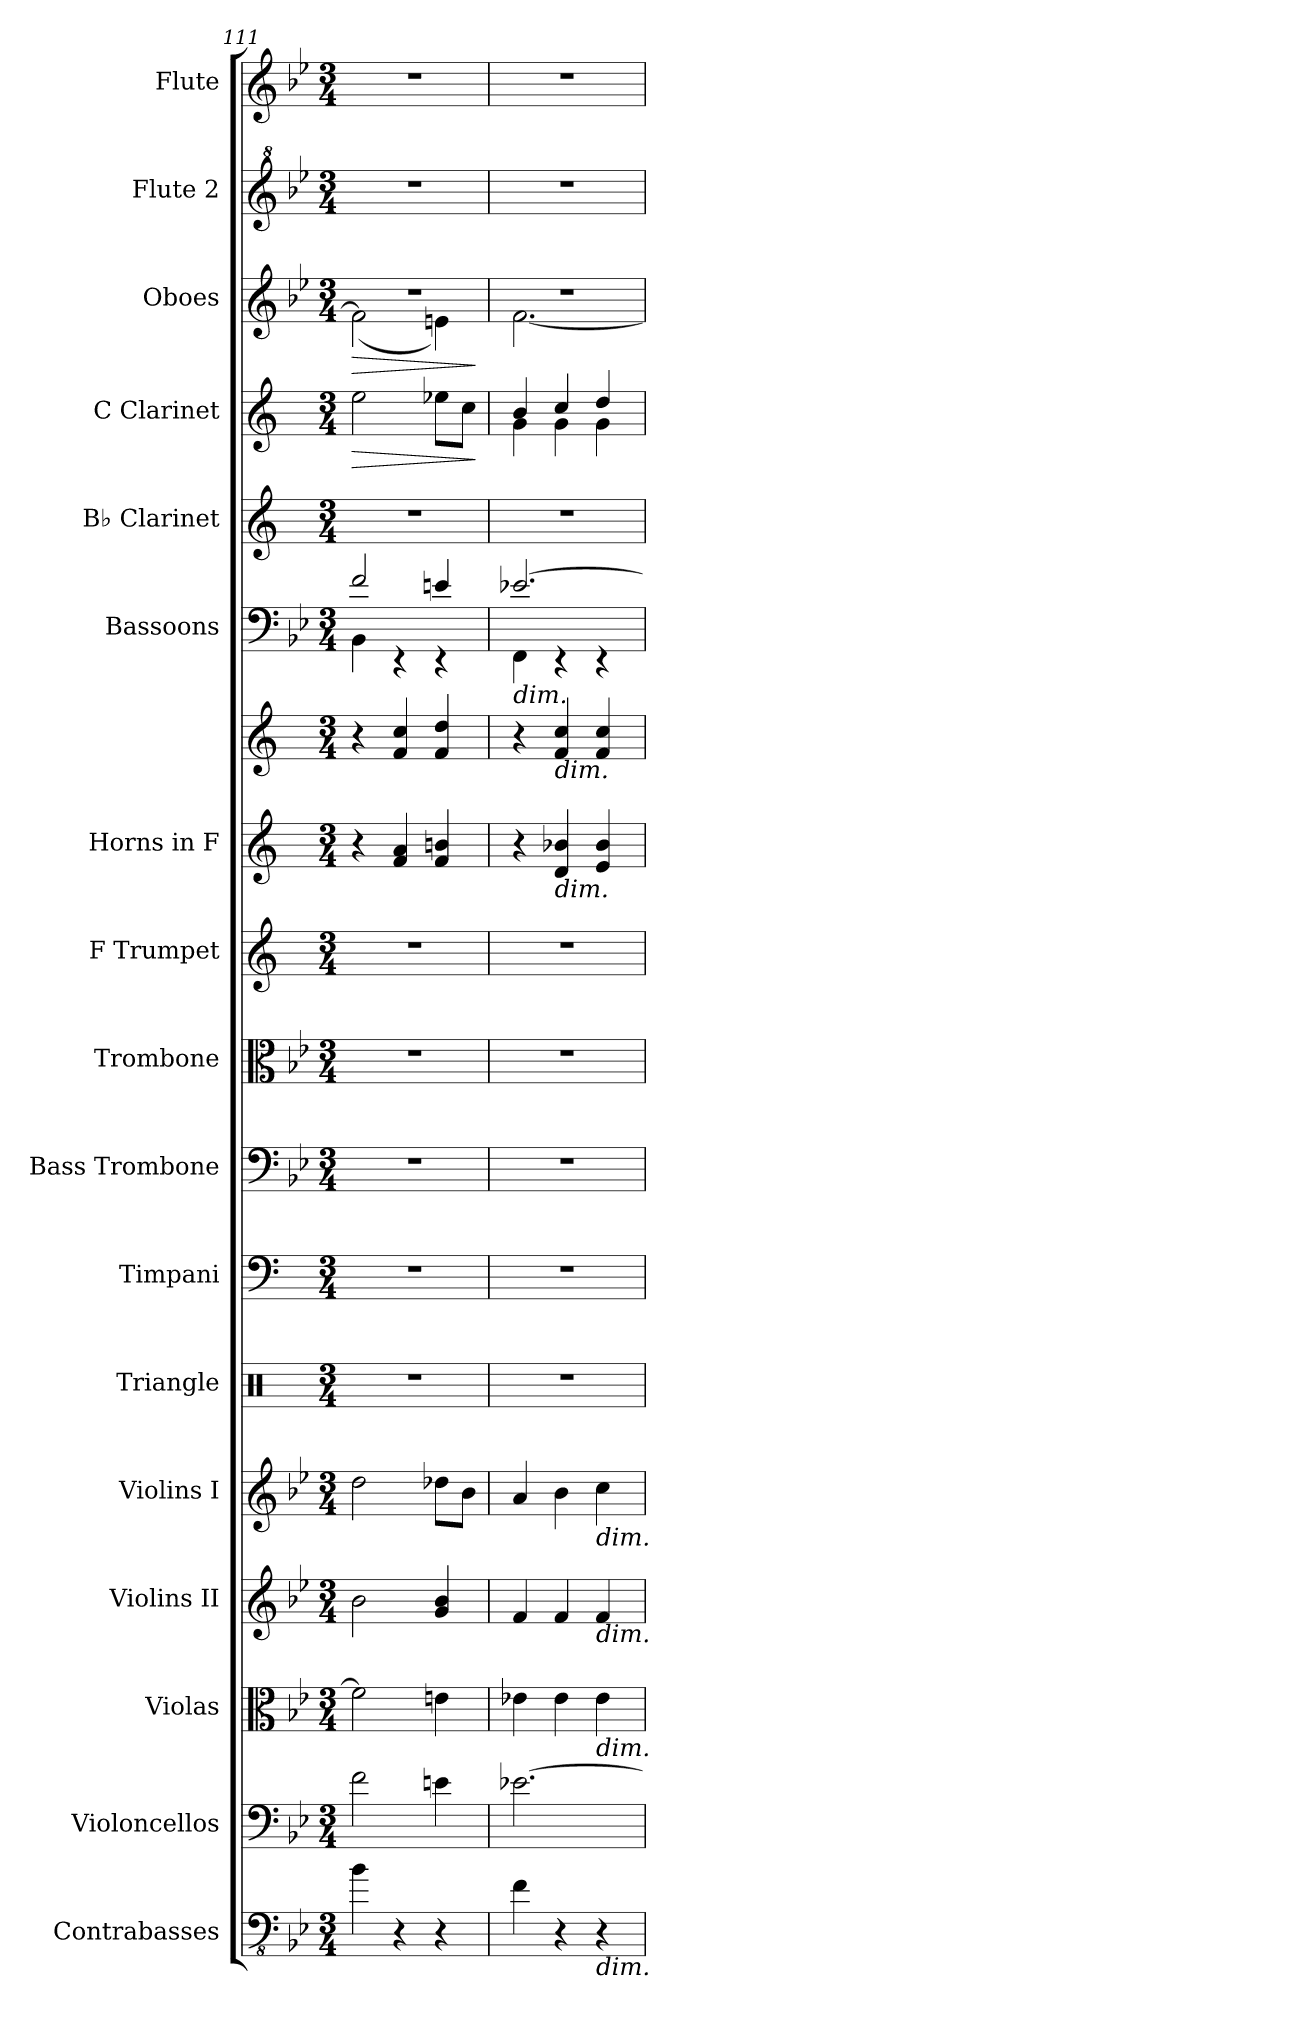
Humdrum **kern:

**kern	**kern	**kern	**kern	**kern	**kern	**kern	**kern	**kern	**kern	**kern	**kern	**kern	**kern	**kern	**dynam	**kern	**dynam	**kern	**kern
*part17	*part16	*part15	*part14	*part13	*part12	*part11	*part10	*part9	*part8	*part7	*part7	*part6	*part5	*part4	*part4	*part3	*part3	*part2	*part1
*staff18	*staff17	*staff16	*staff15	*staff14	*staff13	*staff12	*staff11	*staff10	*staff9	*staff8	*staff7	*staff6	*staff5	*staff4	*staff4	*staff3	*staff3	*staff2	*staff1
*I"Contrabasses	*I"Violoncellos	*I"Violas	*I"Violins II	*I"Violins I	*I"Triangle	*I"Timpani	*I"Bass Trombone	*I"Trombone	*I"F Trumpet	*I"Horns in F	*	*I"Bassoons	*I"B♭ Clarinet	*I"C Clarinet	*	*I"Oboes	*	*I"Flute 2	*I"Flute
*I'Cb.	*I'Vc.	*I'Vla.	*I'Vln. II	*I'Vln. I	*I'Trgl.	*I'Timp.	*I'B. Tbn.	*I'Tbn.	*I'F Tpt.	*	*	*I'Bsn.	*I'B♭ Cl.	*I'C Cl.	*	*I'Ob.	*	*I'Fl. 2	*I'Fl. 2
!!LO:PB:g=z
*clefFv4	*clefF4	*clefC3	*clefG2	*clefG2	*clefX	*clefF4	*clefF4	*clefC3	*clefG2	*clefG2	*clefG2	*clefF4	*clefG2	*clefG2	*	*clefG2	*	*clefG^2	*clefG2
*ITrd7c12	*	*	*	*	*	*	*	*	*ITrd-3c-5	*ITrd4c7	*ITrd4c7	*	*ITrd1c2	*ITrd1c2	*	*	*	*	*
*k[b-e-]	*k[b-e-]	*k[b-e-]	*k[b-e-]	*k[b-e-]	*k[]	*k[]	*k[b-e-]	*k[b-e-]	*k[b-]	*k[b-]	*k[b-]	*k[b-e-]	*k[b-e-]	*k[b-e-]	*	*k[b-e-]	*	*k[b-e-]	*k[b-e-]
*M3/4	*M3/4	*M3/4	*M3/4	*M3/4	*M3/4	*M3/4	*M3/4	*M3/4	*M3/4	*M3/4	*M3/4	*M3/4	*M3/4	*M3/4	*	*M3/4	*	*M3/4	*M3/4
=111	=111	=111	=111	=111	=111	=111	=111	=111	=111	=111	=111	=111	=111	=111	=111	=111	=111	=111	=111
*	*	*	*	*	*	*	*	*	*	*	*	*^	*	*	*	*	*	*	*
!	!	!	!	!	!	!	!	!	!	!	!	!	!	!	!	!LO:HP:b	!	!LO:HP:b	!	!
*	*	*	*	*	*	*	*	*	*	*	*	*	*	*	*^	*	*^	*	*	*
4BB-\	2f\	2f\]	2b-\	2dd\	2.r	2.r	2.r	2.r	2.r	4r	4r	2f/	4BB-\	2.r	2dd\	2b-\yy	>	2.r	(<2f\]	>	2.r	2.r
4r	.	.	.	.	.	.	.	.	.	4B-/ 4d/	4B-/ 4f/	.	4r	.	.	.	.	.	.	.	.	.
4r	4en\	4en\	4g/ 4b-/	8dd-X\L	.	.	.	.	.	4B-/ 4en/	4B-/ 4g/	4en/	4r	.	8dd-X\L	4ryy	.	.	4en\)	.	.	.
.	.	.	.	8b-\J	.	.	.	.	.	.	.	.	.	.	8b-\J	.	.	.	.	.	.	.
*	*	*	*	*	*	*	*	*	*	*	*	*	*	*	*v	*v	*	*	*	*	*	*
*	*	*	*	*	*	*	*	*	*	*	*	*v	*v	*	*	*	*v	*v	*	*	*
.	.	.	.	.	.	.	.	.	.	.	.	.	.	.	]	.	]	.	.
=112	=112	=112	=112	=112	=112	=112	=112	=112	=112	=112	=112	=112	=112	=112	=112	=112	=112	=112	=112
*	*	*	*	*	*	*	*	*	*	*	*	*^	*	*^	*	*^	*	*	*
!	!	!	!	!	!	!	!	!	!	!	!	!LO:TX:b:i:t=dim.	!	!	!	!	!	!	!	!	!	!
4FF\	[2.e-X\	4e-X\	4f/	4a/	2.r	2.r	2.r	2.r	2.r	4r	4r	[2.e-X/	4FF\	2.r	4a/	4f\	.	2.r	[2.f\	.	2.r	2.r
!	!	!	!	!	!	!	!	!	!	!	!LO:TX:b:i:t=dim.	!	!	!	!	!	!	!	!	!	!	!
!	!	!	!	!	!	!	!	!	!	!LO:TX:b:i:t=dim.	!	!	!	!	!	!	!	!	!	!	!	!
4r	.	4e-\	4f/	4b-\	.	.	.	.	.	4G/ 4e-X/	4B-/ 4f/	.	4r	.	4b-/	4f\	.	.	.	.	.	.
!	!	!	!	!LO:TX:b:i:t=dim.	!	!	!	!	!	!	!	!	!	!	!	!	!	!	!	!	!	!
!	!	!	!LO:TX:b:i:t=dim.	!	!	!	!	!	!	!	!	!	!	!	!	!	!	!	!	!	!	!
!	!	!LO:TX:b:i:t=dim.	!	!	!	!	!	!	!	!	!	!	!	!	!	!	!	!	!	!	!	!
!LO:TX:b:i:t=dim.	!	!	!	!	!	!	!	!	!	!	!	!	!	!	!	!	!	!	!	!	!	!
4r	.	4e-\	4f/	4cc\	.	.	.	.	.	4A/ 4e-/	4B-/ 4f/	.	4r	.	4cc/	4f\	.	.	.	.	.	.
*	*	*	*	*	*	*	*	*	*	*	*	*	*	*	*v	*v	*	*	*	*	*	*
*	*	*	*	*	*	*	*	*	*	*	*	*v	*v	*	*	*	*v	*v	*	*	*
=	=	=	=	=	=	=	=	=	=	=	=	=	=	=	=	=	=	=	=
*-	*-	*-	*-	*-	*-	*-	*-	*-	*-	*-	*-	*-	*-	*-	*-	*-	*-	*-	*-
